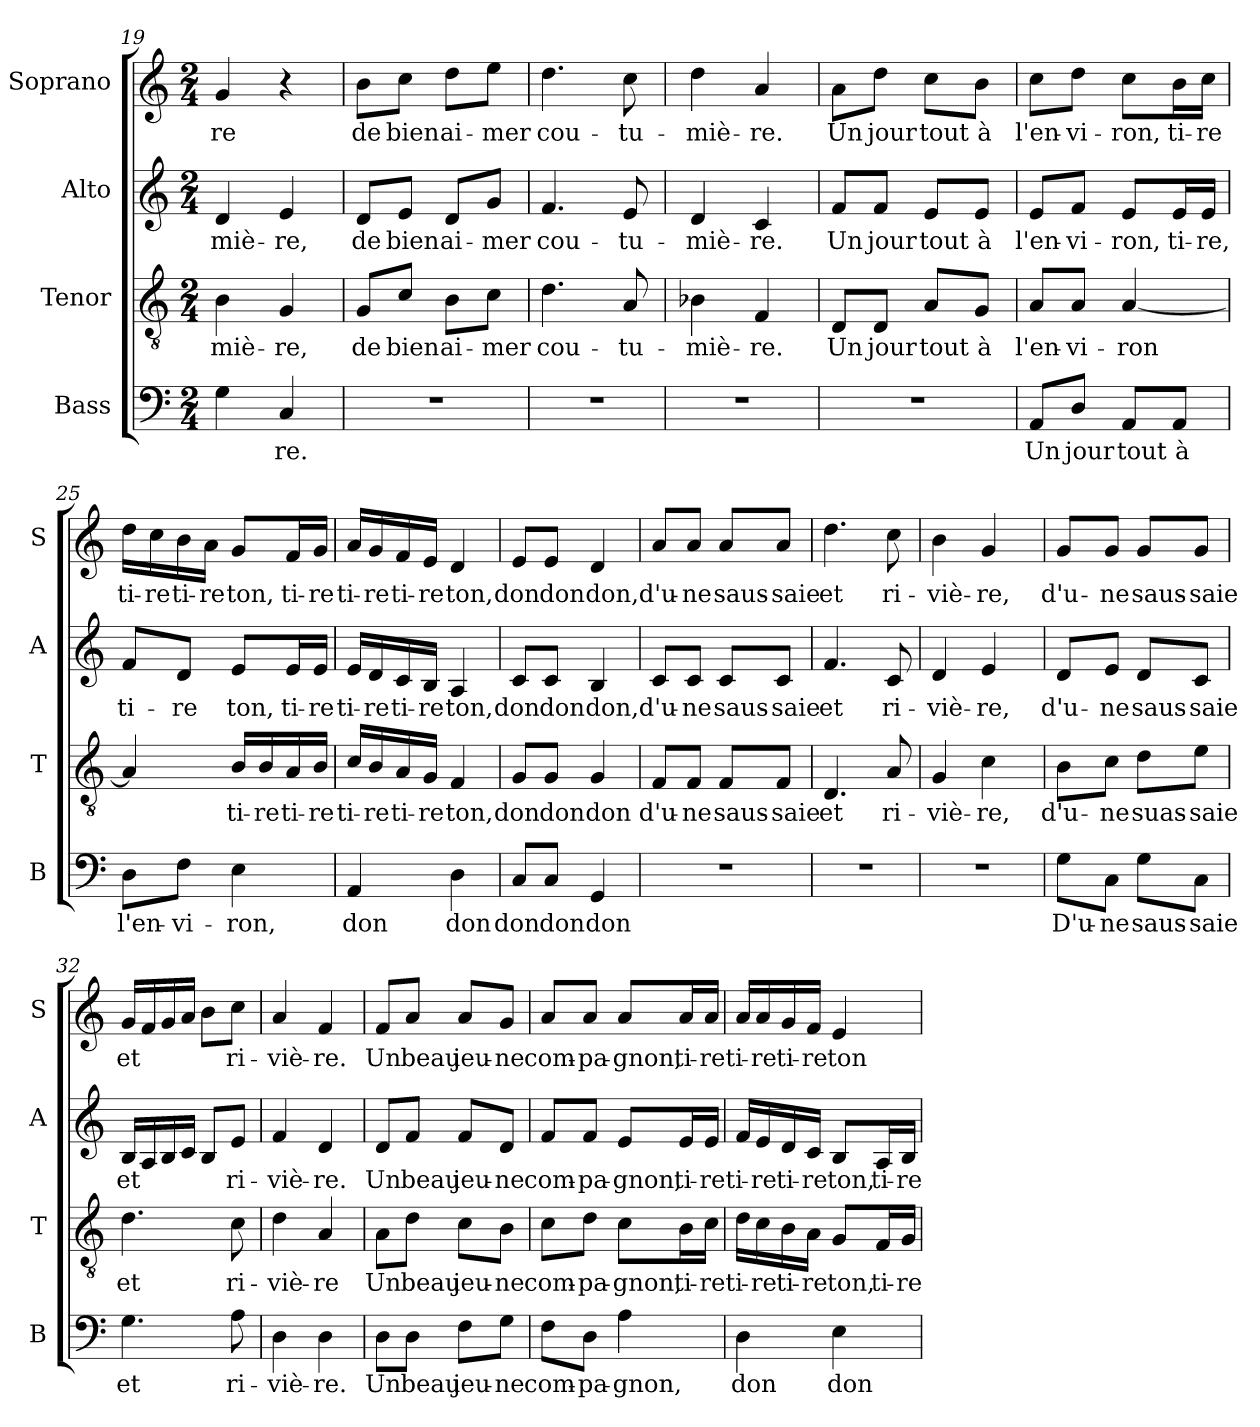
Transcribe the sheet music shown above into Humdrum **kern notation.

**kern	**text	**kern	**text	**kern	**text	**kern	**text
*part4	*part4	*part3	*part3	*part2	*part2	*part1	*part1
*staff4	*staff4	*staff3	*staff3	*staff2	*staff2	*staff1	*staff1
*I"Bass	*	*I"Tenor	*	*I"Alto	*	*I"Soprano	*
*I'B	*	*I'T	*	*I'A	*	*I'S	*
*clefF4	*	*clefGv2	*	*clefG2	*	*clefG2	*
*k[]	*	*k[]	*	*k[]	*	*k[]	*
*C:	*	*C:	*	*C:	*	*C:	*
*M2/4	*	*M2/4	*	*M2/4	*	*M2/4	*
=19	=19	=19	=19	=19	=19	=19	=19
4G\	.	4B\	-miè-	4d/	-miè-	4g/	-re
4C/	-re.	4G/	-re,	4e/	-re,	4r	.
!!LO:LB:g=z
=20	=20	=20	=20	=20	=20	=20	=20
2r	.	8G/L	de	8d/L	de	8b\L	de
.	.	8c/J	bien	8e/J	bien	8cc\J	bien
.	.	8B\L	ai-	8d/L	ai-	8dd\L	ai-
.	.	8c\J	-mer	8g/J	-mer	8ee\J	-mer
=21	=21	=21	=21	=21	=21	=21	=21
2r	.	4.d\	cou-	4.f/	cou-	4.dd\	cou-
.	.	8A/	-tu-	8e/	-tu-	8cc\	-tu-
=22	=22	=22	=22	=22	=22	=22	=22
2r	.	4B-X\	-miè-	4d/	-miè-	4dd\	-miè-
.	.	4F/	-re.	4c/	-re.	4a/	-re.
=23	=23	=23	=23	=23	=23	=23	=23
2r	.	8D/L	Un	8f/L	Un	8a\L	Un
.	.	8D/J	jour	8f/J	jour	8dd\J	jour
.	.	8A/L	tout	8e/L	tout	8cc\L	tout
.	.	8G/J	à	8e/J	à	8b\J	à
=24	=24	=24	=24	=24	=24	=24	=24
8AA/L	Un	8A/L	l'en-	8e/L	l'en-	8cc\L	l'en-
8D/J	jour	8A/J	-vi-	8f/J	-vi-	8dd\J	-vi-
8AA/L	tout	[4A/	-ron	8e/L	-ron,	8cc\L	-ron,
8AA/J	à	.	.	16e/L	ti-	16b\L	ti-
.	.	.	.	16e/JJ	-re,	16cc\JJ	-re
=25	=25	=25	=25	=25	=25	=25	=25
8D\L	l'en-	4A/]	.	8f/L	ti-	16dd\LL	ti-
.	.	.	.	.	.	16cc\	-re
8F\J	-vi-	.	.	8d/J	-re	16b\	ti-
.	.	.	.	.	.	16a\JJ	-re
4E\	-ron,	16B/LL	ti-	8e/L	ton,	8g/L	ton,
.	.	16B/	-re	.	.	.	.
.	.	16A/	ti-	16e/L	ti-	16f/L	ti-
.	.	16B/JJ	-re	16e/JJ	-re	16g/JJ	-re
!!LO:LB:g=z
=26	=26	=26	=26	=26	=26	=26	=26
4AA/	don	16c/LL	ti-	16e/LL	ti-	16a/LL	ti-
.	.	16B/	-re	16d/	-re	16g/	-re
.	.	16A/	ti-	16c/	ti-	16f/	ti-
.	.	16G/JJ	-re	16B/JJ	-re	16e/JJ	-re
4D\	don	4F/	ton,	4A/	ton,	4d/	ton,
=27	=27	=27	=27	=27	=27	=27	=27
8C/L	don	8G/L	don	8c/L	don	8e/L	don
8C/J	don	8G/J	don	8c/J	don	8e/J	don
4GG/	don	4G/	don	4B/	don,	4d/	don,
=28	=28	=28	=28	=28	=28	=28	=28
2r	.	8F/L	d'u-	8c/L	d'u-	8a/L	d'u-
.	.	8F/J	-ne	8c/J	-ne	8a/J	-ne
.	.	8F/L	saus-	8c/L	saus-	8a/L	saus-
.	.	8F/J	-saie	8c/J	-saie	8a/J	-saie
=29	=29	=29	=29	=29	=29	=29	=29
2r	.	4.D/	et	4.f/	et	4.dd\	et
.	.	8A/	ri-	8c/	ri-	8cc\	ri-
=30	=30	=30	=30	=30	=30	=30	=30
2r	.	4G/	-viè-	4d/	-viè-	4b\	-viè-
.	.	4c\	-re,	4e/	-re,	4g/	-re,
=31	=31	=31	=31	=31	=31	=31	=31
8G\L	D'u-	8B\L	d'u-	8d/L	d'u-	8g/L	d'u-
8C\J	-ne	8c\J	-ne	8e/J	-ne	8g/J	-ne
8G\L	saus-	8d\L	suas-	8d/L	saus-	8g/L	saus-
8C\J	-saie	8e\J	-saie	8c/J	-saie	8g/J	-saie
!!LO:PB:g=z
=32	=32	=32	=32	=32	=32	=32	=32
4.G\	et	4.d\	et	16B/LL	et	16g/LL	et
.	.	.	.	16A/	.	16f/	.
.	.	.	.	16B/	.	16g/	.
.	.	.	.	16c/JJ	.	16a/JJ	.
.	.	.	.	8B/L	.	8b\L	.
8A\	ri-	8c\	ri-	8e/J	ri-	8cc\J	ri-
=33	=33	=33	=33	=33	=33	=33	=33
4D\	-viè-	4d\	-viè-	4f/	-viè-	4a/	-viè-
4D\	-re.	4A/	-re	4d/	-re.	4f/	-re.
=34	=34	=34	=34	=34	=34	=34	=34
8D\L	Un	8A\L	Un	8d/L	Un	8f/L	Un
8D\J	beau	8d\J	beau	8f/J	beau	8a/J	beau
8F\L	jeu-	8c\L	jeu-	8f/L	jeu-	8a/L	jeu-
8G\J	-ne	8B\J	-ne	8d/J	-ne	8g/J	-ne
=35	=35	=35	=35	=35	=35	=35	=35
8F\L	com-	8c\L	com-	8f/L	com-	8a/L	com-
8D\J	-pa-	8d\J	-pa-	8f/J	-pa-	8a/J	-pa-
4A\	-gnon,	8c\L	-gnon,	8e/L	-gnon,	8a/L	-gnon,
.	.	16B\L	ti-	16e/L	ti-	16a/L	ti-
.	.	16c\JJ	-re	16e/JJ	-re	16a/JJ	-re
=36	=36	=36	=36	=36	=36	=36	=36
4D\	don	16d\LL	ti-	16f/LL	ti-	16a/LL	ti-
.	.	16c\	-re	16e/	-re	16a/	-re
.	.	16B\	ti-	16d/	ti-	16g/	ti-
.	.	16A\JJ	-re	16c/JJ	-re	16f/JJ	-re
4E\	don	8G/L	ton,	8B/L	ton,	4e/	ton
.	.	16F/L	ti-	16A/L	ti-	.	.
.	.	16G/JJ	-re	16B/JJ	-re	.	.
=	=	=	=	=	=	=	=
*-	*-	*-	*-	*-	*-	*-	*-
